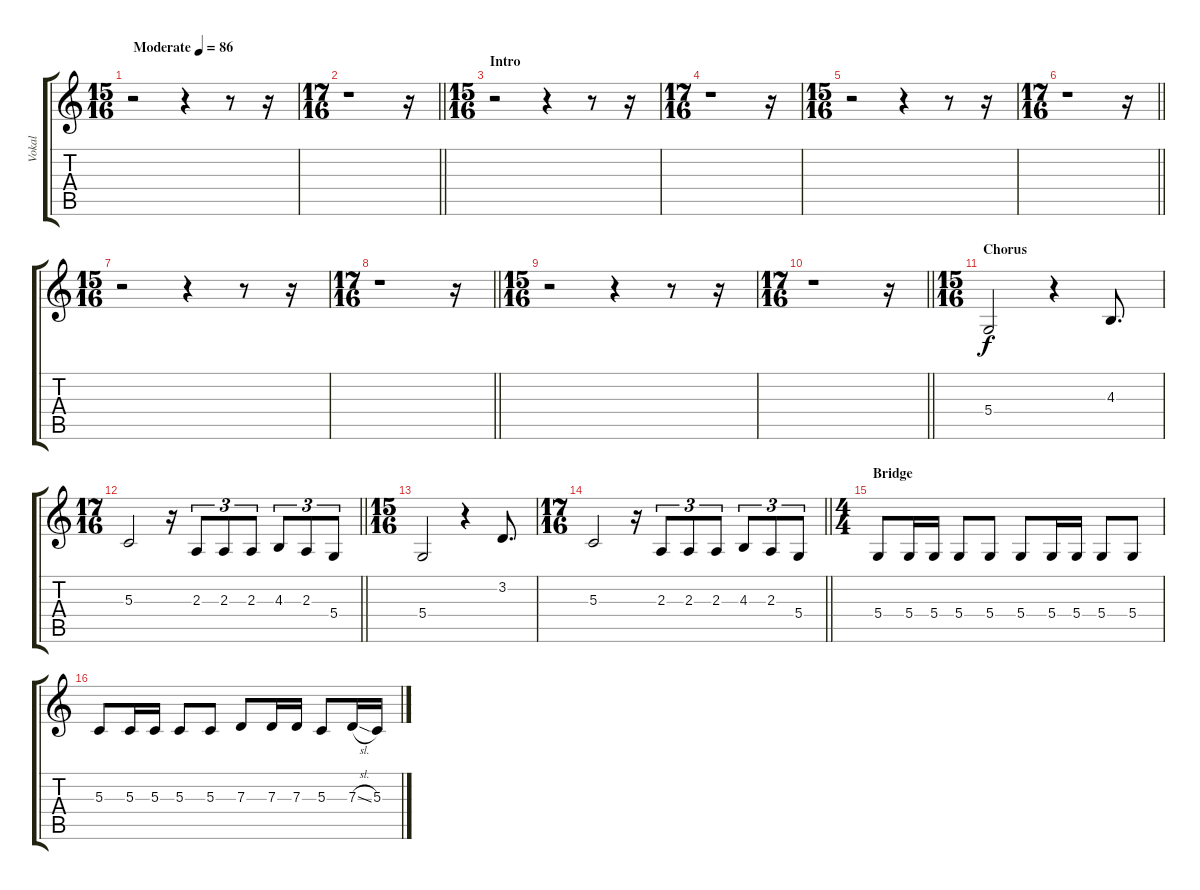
\track ("Vokal" "Vokal") {instrument churchorgan}
\staff {score tabs}
\tuning (E4 B3 G3 D3 A2 E2) {hide}
\ts (15 16)
\tempo (86 "Moderate")
\clef g2
\ks c
r.2{dy f instrument churchorgan} r.4 r.8 r.16 |
\ts (17 16)
\barLineRight lightlight
r.1 r.16 |
\ts (15 16)
\section ("" "Intro")
r.2 r.4 r.8 r.16 |
\ts (17 16)
r.1 r.16 |
\ts (15 16)
r.2 r.4 r.8 r.16 |
\ts (17 16)
\barLineRight lightlight
r.1 r.16 |
\ts (15 16)
\section ("" "")
r.2 r.4 r.8 r.16 |
\ts (17 16)
\barLineRight lightlight
r.1 r.16 |
\ts (15 16)
r.2 r.4 r.8 r.16 |
\ts (17 16)
\barLineRight lightlight
r.1 r.16 |
\ts (15 16)
\section ("" "Chorus")
5.4.2 r.4 4.3.8{d} |
\ts (17 16)
\barLineRight lightlight
5.3.2 r.16 2.3.8{tu (3 2)} 2.3.8{tu (3 2)} 2.3.8{tu (3 2)} 4.3.8{tu (3 2)} 2.3.8{tu (3 2)} 5.4.8{tu (3 2)} |
\ts (15 16)
5.4.2 r.4 3.2.8{d} |
\ts (17 16)
\barLineRight lightlight
5.3.2 r.16 2.3.8{tu (3 2)} 2.3.8{tu (3 2)} 2.3.8{tu (3 2)} 4.3.8{tu (3 2)} 2.3.8{tu (3 2)} 5.4.8{tu (3 2)} |
\ts (4 4)
\section ("" "Bridge")
5.4.8 5.4.16 5.4.16 5.4.8 5.4.8 5.4.8 5.4.16 5.4.16 5.4.8 5.4.8 |
5.3.8 5.3.16 5.3.16 5.3.8 5.3.8 7.3.8 7.3.16 7.3.16 5.3.8 7.3{sl}.16 5.3.16
